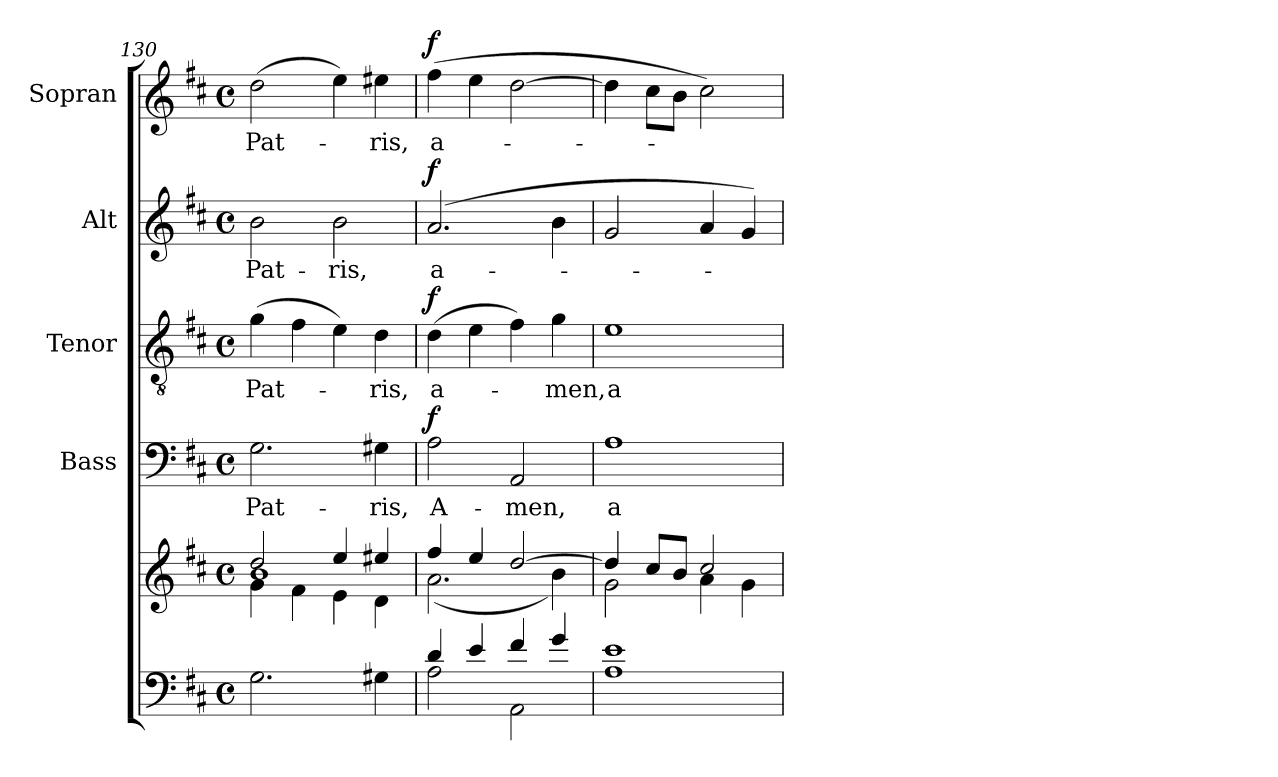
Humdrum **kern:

**kern	**kern	**kern	**text	**dynam	**kern	**text	**dynam	**kern	**text	**dynam	**kern	**text	**dynam
*part5	*part5	*part4	*part4	*part4	*part3	*part3	*part3	*part2	*part2	*part2	*part1	*part1	*part1
*staff6	*staff5	*staff4	*staff4	*staff4	*staff3	*staff3	*staff3	*staff2	*staff2	*staff2	*staff1	*staff1	*staff1
*	*	*I"Bass	*	*	*I"Tenor	*	*	*I"Alt	*	*	*I"Sopran	*	*
*	*	*I'B.	*	*	*I'T.	*	*	*I'A.	*	*	*I'S.	*	*
*clefF4	*clefG2	*clefF4	*	*	*clefGv2	*	*	*clefG2	*	*	*clefG2	*	*
*k[f#c#]	*k[f#c#]	*k[f#c#]	*	*	*k[f#c#]	*	*	*k[f#c#]	*	*	*k[f#c#]	*	*
*D:	*D:	*D:	*	*	*D:	*	*	*D:	*	*	*D:	*	*
*M4/4	*M4/4	*M4/4	*	*	*M4/4	*	*	*M4/4	*	*	*M4/4	*	*
*met(c)	*met(c)	*met(c)	*	*	*met(c)	*	*	*met(c)	*	*	*met(c)	*	*
=130	=130	=130	=130	=130	=130	=130	=130	=130	=130	=130	=130	=130	=130
*	*^	*	*	*	*	*	*	*	*	*	*	*	*
*	*	*^	*	*	*	*	*	*	*	*	*	*	*	*
!	!	!	!	!	!LO:LY:b	!	!	!LO:LY:b	!	!	!LO:LY:b	!	!	!LO:LY:b	!
2.G\	2dd/	4g\	1b	2.G\	Pat-	.	(>4g\	Pat-	.	2b\	Pat-	.	(>2dd\	Pat-	.
.	.	4f#\	.	.	.	.	4f#\	.	.	.	.	.	.	.	.
!	!	!	!	!	!	!	!	!	!	!	!LO:LY:b	!	!	!	!
.	4ee/	4e\	.	.	.	.	4e\)	.	.	2b\	-ris,	.	4ee\)	.	.
!	!	!	!	!	!LO:LY:b	!	!	!LO:LY:b	!	!	!	!	!	!LO:LY:b	!
4G#X\	4ee#X/	4d\	.	4G#X\	-ris,	.	4d\	-ris,	.	.	.	.	4ee#X\	-ris,	.
*	*	*v	*v	*	*	*	*	*	*	*	*	*	*	*	*
=131	=131	=131	=131	=131	=131	=131	=131	=131	=131	=131	=131	=131	=131	=131
*^	*	*	*	*	*	*	*	*	*	*	*	*	*	*
!	!	!	!	!	!LO:LY:b	!LO:DY:a	!	!LO:LY:b	!LO:DY:a	!	!LO:LY:b	!LO:DY:a	!	!LO:LY:b	!LO:DY:a
4d/	2A\	4ff#/	(<2.a\	2A\	A-	f	(>4d\	a-	f	(2.a/	a-	f	(>4ff#\	a-	f
4e/	.	4ee/	.	.	.	.	4e\	.	.	.	.	.	4ee\	.	.
!	!	!	!	!	!LO:LY:b	!	!	!	!	!	!	!	!	!	!
4f#/	2AA\	[>2dd/	.	2AA/	-men,	.	4f#\)	.	.	.	.	.	[2dd\	.	.
!	!	!	!	!	!	!	!	!LO:LY:b	!	!	!	!	!	!	!
4g/	.	.	4b\)	.	.	.	4g\	-men,	.	4b\	.	.	.	.	.
=132	=132	=132	=132	=132	=132	=132	=132	=132	=132	=132	=132	=132	=132	=132	=132
!	!	!	!	!	!LO:LY:b	!	!	!LO:LY:b	!	!	!	!	!	!	!
1e	1A	4dd/]	2g\	1A	a-	.	1e	a-	.	2g/	.	.	4dd\]	.	.
.	.	8cc#/L	.	.	.	.	.	.	.	.	.	.	8cc#\L	.	.
.	.	8b/J	.	.	.	.	.	.	.	.	.	.	8b\J	.	.
.	.	2cc#/	4a\	.	.	.	.	.	.	4a/	.	.	2cc#\)	.	.
.	.	.	4g\	.	.	.	.	.	.	4g/)	.	.	.	.	.
*v	*v	*	*	*	*	*	*	*	*	*	*	*	*	*	*
*	*v	*v	*	*	*	*	*	*	*	*	*	*	*	*
=	=	=	=	=	=	=	=	=	=	=	=	=	=
*-	*-	*-	*-	*-	*-	*-	*-	*-	*-	*-	*-	*-	*-
